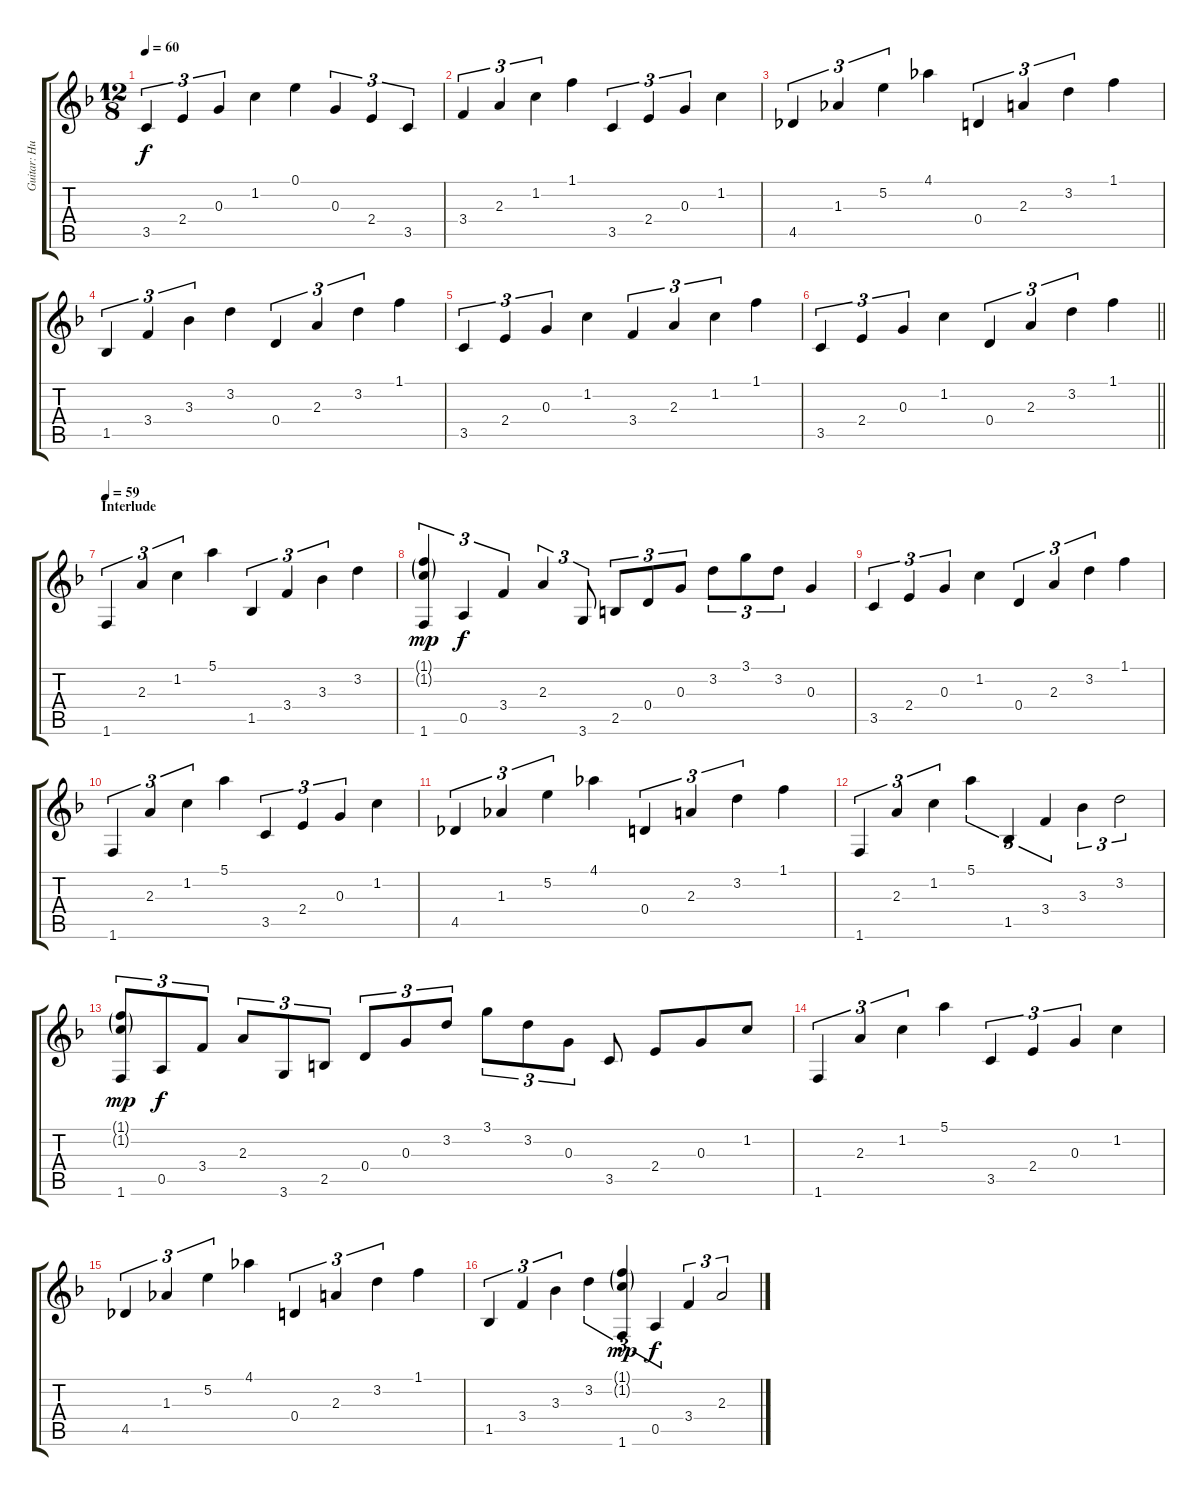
\track ("Guitar: Hugh" "Guitar: Hu") {instrument electricguitarjazz}
\staff {score tabs}
\tuning (E4 B3 G3 D3 A2 E2) {hide}
\ts (12 8)
\tempo 60
\clef g2
\ks f
3.5.4{tu (3 2) dy f} 2.4.4{tu (3 2)} 0.3.4{tu (3 2)} 1.2.4 0.1.4 0.3.4{tu (3 2)} 2.4.4{tu (3 2)} 3.5.4{tu (3 2)} |
3.4.4{tu (3 2)} 2.3.4{tu (3 2)} 1.2.4{tu (3 2)} 1.1.4 3.5.4{tu (3 2)} 2.4.4{tu (3 2)} 0.3.4{tu (3 2)} 1.2.4 |
4.5.4{tu (3 2)} 1.3.4{tu (3 2)} 5.2.4{tu (3 2)} 4.1.4 0.4.4{tu (3 2)} 2.3.4{tu (3 2)} 3.2.4{tu (3 2)} 1.1.4 |
1.5.4{tu (3 2)} 3.4.4{tu (3 2)} 3.3.4{tu (3 2)} 3.2.4 0.4.4{tu (3 2)} 2.3.4{tu (3 2)} 3.2.4{tu (3 2)} 1.1.4 |
3.5.4{tu (3 2)} 2.4.4{tu (3 2)} 0.3.4{tu (3 2)} 1.2.4 3.4.4{tu (3 2)} 2.3.4{tu (3 2)} 1.2.4{tu (3 2)} 1.1.4 |
\barLineRight lightlight
3.5.4{tu (3 2)} 2.4.4{tu (3 2)} 0.3.4{tu (3 2)} 1.2.4 0.4.4{tu (3 2)} 2.3.4{tu (3 2)} 3.2.4{tu (3 2)} 1.1.4 |
\section ("" "Interlude")
\tempo 59
1.6.4{tu (3 2)} 2.3.4{tu (3 2)} 1.2.4{tu (3 2)} 5.1.4 1.5.4{tu (3 2)} 3.4.4{tu (3 2)} 3.3.4{tu (3 2)} 3.2.4 |
(1.1{g} 1.2{g} 1.6).4{tu (3 2) dy mp} 0.5.4{tu (3 2) dy f} 3.4.4{tu (3 2)} 2.3.4{tu (3 2)} 3.6.8{tu (3 2)} 2.5.8{tu (3 2)} 0.4.8{tu (3 2)} 0.3.8{tu (3 2)} 3.2.8{tu (3 2)} 3.1.8{tu (3 2)} 3.2.8{tu (3 2)} 0.3.4 |
3.5.4{tu (3 2)} 2.4.4{tu (3 2)} 0.3.4{tu (3 2)} 1.2.4 0.4.4{tu (3 2)} 2.3.4{tu (3 2)} 3.2.4{tu (3 2)} 1.1.4 |
1.6.4{tu (3 2)} 2.3.4{tu (3 2)} 1.2.4{tu (3 2)} 5.1.4 3.5.4{tu (3 2)} 2.4.4{tu (3 2)} 0.3.4{tu (3 2)} 1.2.4 |
4.5.4{tu (3 2)} 1.3.4{tu (3 2)} 5.2.4{tu (3 2)} 4.1.4 0.4.4{tu (3 2)} 2.3.4{tu (3 2)} 3.2.4{tu (3 2)} 1.1.4 |
1.6.4{tu (3 2)} 2.3.4{tu (3 2)} 1.2.4{tu (3 2)} 5.1.4{tu (3 2)} 1.5.4{tu (3 2)} 3.4.4{tu (3 2)} 3.3.4{tu (3 2)} 3.2.2{tu (3 2)} |
(1.1{g} 1.2{g} 1.6).8{tu (3 2) dy mp} 0.5.8{tu (3 2) dy f} 3.4.8{tu (3 2)} 2.3.8{tu (3 2)} 3.6.8{tu (3 2)} 2.5.8{tu (3 2)} 0.4.8{tu (3 2)} 0.3.8{tu (3 2)} 3.2.8{tu (3 2)} 3.1.8{tu (3 2)} 3.2.8{tu (3 2)} 0.3.8{tu (3 2)} 3.5.8 2.4.8 0.3.8 1.2.8 |
1.6.4{tu (3 2)} 2.3.4{tu (3 2)} 1.2.4{tu (3 2)} 5.1.4 3.5.4{tu (3 2)} 2.4.4{tu (3 2)} 0.3.4{tu (3 2)} 1.2.4 |
4.5.4{tu (3 2)} 1.3.4{tu (3 2)} 5.2.4{tu (3 2)} 4.1.4 0.4.4{tu (3 2)} 2.3.4{tu (3 2)} 3.2.4{tu (3 2)} 1.1.4 |
1.5.4{tu (3 2)} 3.4.4{tu (3 2)} 3.3.4{tu (3 2)} 3.2.4{tu (3 2)} (1.1{g} 1.2{g} 1.6).4{tu (3 2) dy mp} 0.5.4{tu (3 2) dy f} 3.4.4{tu (3 2)} 2.3.2{tu (3 2)}
